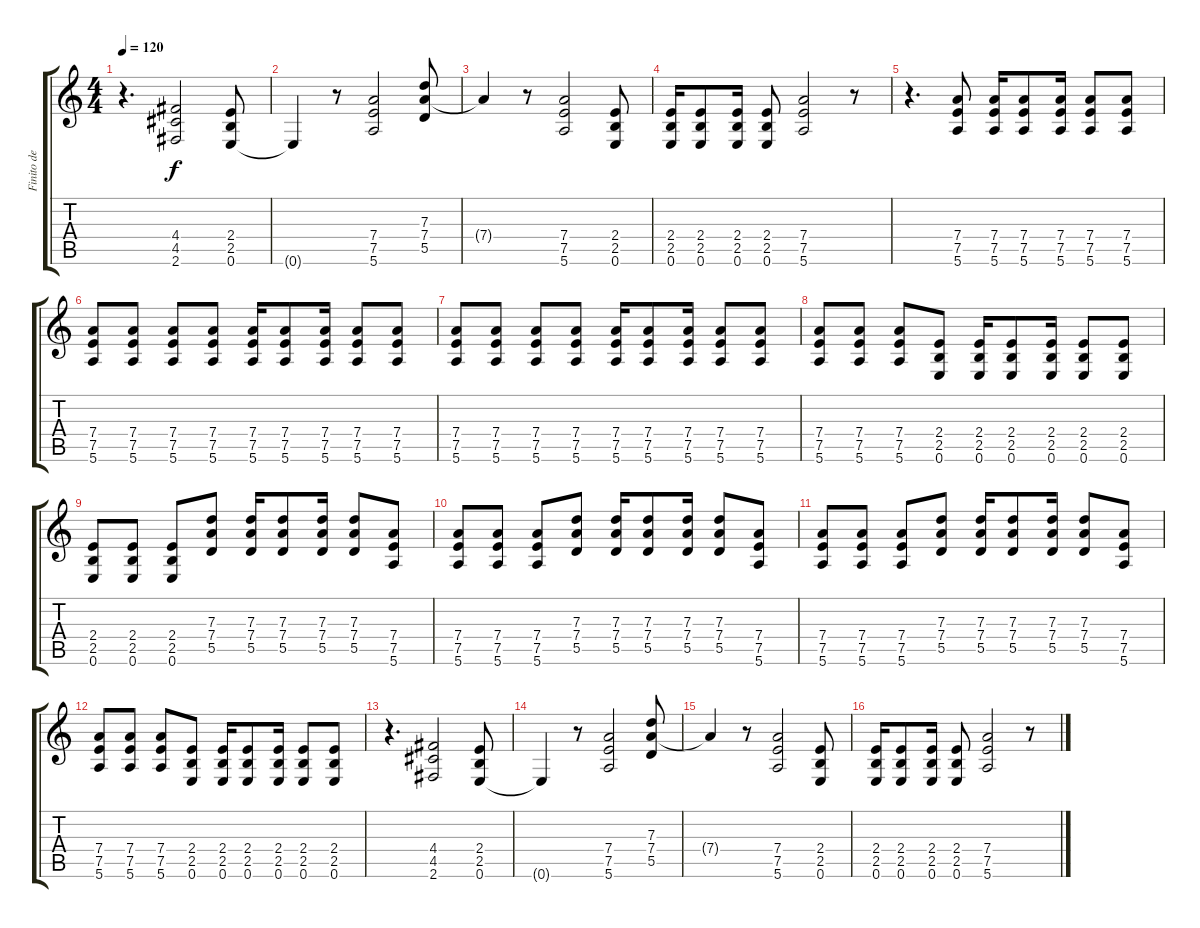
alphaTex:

\track ("Finito de Badajoz" "Finito de ") {instrument overdrivenguitar}
\staff {score tabs}
\tuning (E4 B3 G3 D3 A2 E2) {hide}
\ts (4 4)
\tempo 120
\clef g2
\ks c
r.4{d dy f} (4.4 4.5 2.6).2 (2.4 2.5 0.6).8 |
0.6{t}.4 r.8 (7.4 7.5 5.6).2 (7.3 7.4 5.5).8 |
7.4{t}.4 r.8 (7.4 7.5 5.6).2 (2.4 2.5 0.6).8 |
(2.4 2.5 0.6).16 (2.4 2.5 0.6).8 (2.4 2.5 0.6).16 (2.4 2.5 0.6).8 (7.4 7.5 5.6).2 r.8 |
r.4{d} (7.4 7.5 5.6).8 (7.4 7.5 5.6).16 (7.4 7.5 5.6).8 (7.4 7.5 5.6).16 (7.4 7.5 5.6).8 (7.4 7.5 5.6).8 |
(7.4 7.5 5.6).8 (7.4 7.5 5.6).8 (7.4 7.5 5.6).8 (7.4 7.5 5.6).8 (7.4 7.5 5.6).16 (7.4 7.5 5.6).8 (7.4 7.5 5.6).16 (7.4 7.5 5.6).8 (7.4 7.5 5.6).8 |
(7.4 7.5 5.6).8 (7.4 7.5 5.6).8 (7.4 7.5 5.6).8 (7.4 7.5 5.6).8 (7.4 7.5 5.6).16 (7.4 7.5 5.6).8 (7.4 7.5 5.6).16 (7.4 7.5 5.6).8 (7.4 7.5 5.6).8 |
(7.4 7.5 5.6).8 (7.4 7.5 5.6).8 (7.4 7.5 5.6).8 (2.4 2.5 0.6).8 (2.4 2.5 0.6).16 (2.4 2.5 0.6).8 (2.4 2.5 0.6).16 (2.4 2.5 0.6).8 (2.4 2.5 0.6).8 |
(2.4 2.5 0.6).8 (2.4 2.5 0.6).8 (2.4 2.5 0.6).8 (7.3 7.4 5.5).8 (7.3 7.4 5.5).16 (7.3 7.4 5.5).8 (7.3 7.4 5.5).16 (7.3 7.4 5.5).8 (7.4 7.5 5.6).8 |
(7.4 7.5 5.6).8 (7.4 7.5 5.6).8 (7.4 7.5 5.6).8 (7.3 7.4 5.5).8 (7.3 7.4 5.5).16 (7.3 7.4 5.5).8 (7.3 7.4 5.5).16 (7.3 7.4 5.5).8 (7.4 7.5 5.6).8 |
(7.4 7.5 5.6).8 (7.4 7.5 5.6).8 (7.4 7.5 5.6).8 (7.3 7.4 5.5).8 (7.3 7.4 5.5).16 (7.3 7.4 5.5).8 (7.3 7.4 5.5).16 (7.3 7.4 5.5).8 (7.4 7.5 5.6).8 |
(7.4 7.5 5.6).8 (7.4 7.5 5.6).8 (7.4 7.5 5.6).8 (2.4 2.5 0.6).8 (2.4 2.5 0.6).16 (2.4 2.5 0.6).8 (2.4 2.5 0.6).16 (2.4 2.5 0.6).8 (2.4 2.5 0.6).8 |
r.4{d} (4.4 4.5 2.6).2 (2.4 2.5 0.6).8 |
0.6{t}.4 r.8 (7.4 7.5 5.6).2 (7.3 7.4 5.5).8 |
7.4{t}.4 r.8 (7.4 7.5 5.6).2 (2.4 2.5 0.6).8 |
(2.4 2.5 0.6).16 (2.4 2.5 0.6).8 (2.4 2.5 0.6).16 (2.4 2.5 0.6).8 (7.4 7.5 5.6).2 r.8
